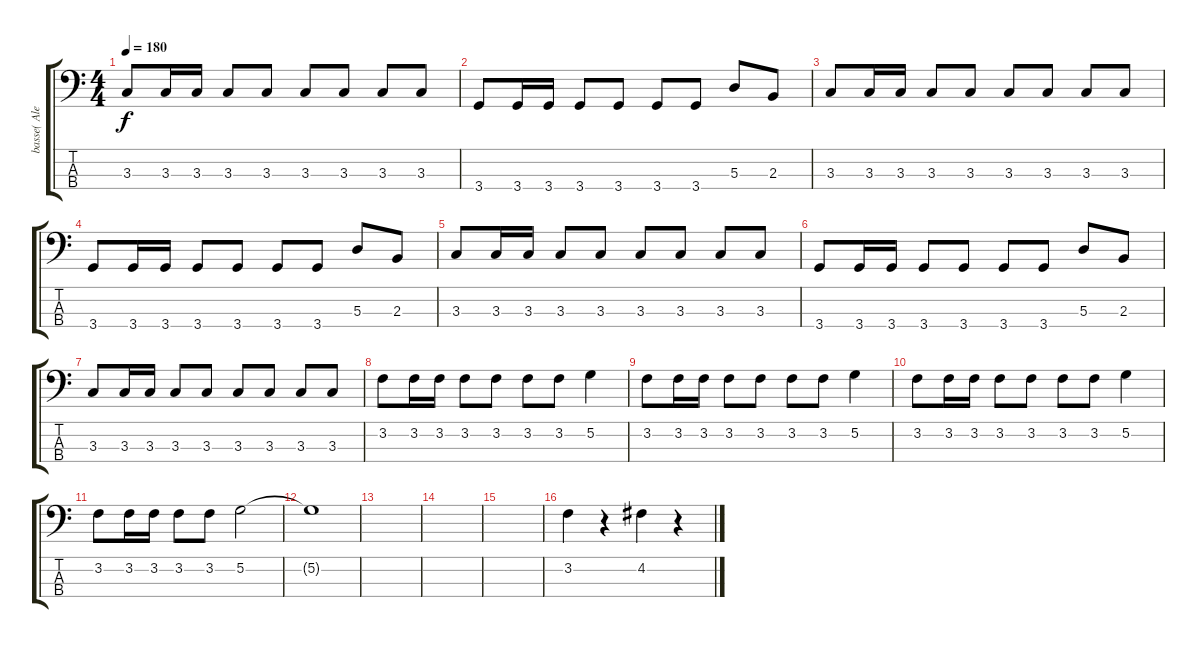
\track ("basse( Alex )" "basse( Ale") {instrument electricbasspick}
\staff {score tabs}
\tuning (G2 D2 A1 E1) {hide}
\ts (4 4)
\tempo 180
\clef f4
\ks c
3.3.8{dy f} 3.3.16 3.3.16 3.3.8 3.3.8 3.3.8 3.3.8 3.3.8 3.3.8 |
3.4.8 3.4.16 3.4.16 3.4.8 3.4.8 3.4.8 3.4.8 5.3.8 2.3.8 |
3.3.8 3.3.16 3.3.16 3.3.8 3.3.8 3.3.8 3.3.8 3.3.8 3.3.8 |
3.4.8 3.4.16 3.4.16 3.4.8 3.4.8 3.4.8 3.4.8 5.3.8 2.3.8 |
3.3.8 3.3.16 3.3.16 3.3.8 3.3.8 3.3.8 3.3.8 3.3.8 3.3.8 |
3.4.8 3.4.16 3.4.16 3.4.8 3.4.8 3.4.8 3.4.8 5.3.8 2.3.8 |
3.3.8 3.3.16 3.3.16 3.3.8 3.3.8 3.3.8 3.3.8 3.3.8 3.3.8 |
3.2.8 3.2.16 3.2.16 3.2.8 3.2.8 3.2.8 3.2.8 5.2.4 |
3.2.8 3.2.16 3.2.16 3.2.8 3.2.8 3.2.8 3.2.8 5.2.4 |
3.2.8 3.2.16 3.2.16 3.2.8 3.2.8 3.2.8 3.2.8 5.2.4 |
3.2.8 3.2.16 3.2.16 3.2.8 3.2.8 5.2.2 |
5.2{t}.1 |
|
|
|
3.2.4 r.4 4.2.4 r.4
